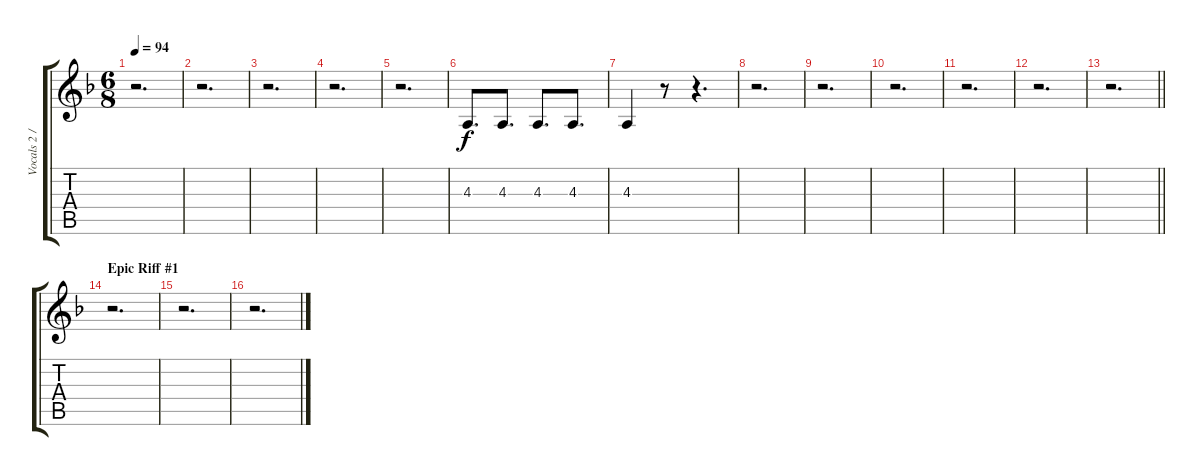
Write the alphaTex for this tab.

\track ("Vocals 2 / Fills" "Vocals 2 /") {instrument oboe}
\staff {score tabs}
\tuning (E4 A3 F3 D3 A2 D2) {hide}
\ts (6 8)
\tempo 94
\clef g2
\ks dminor
r.2{d dy f} |
r.2{d} |
r.2{d} |
r.2{d} |
r.2{d} |
4.3.8{d volume 12 instrument oboe} 4.3.8{d} 4.3.8{d} 4.3.8{d} |
4.3.4 r.8 r.4{d} |
r.2{d} |
r.2{d} |
r.2{d} |
r.2{d} |
r.2{d} |
\barLineRight lightlight
r.2{d} |
\section ("" "Epic Riff #1")
r.2{d} |
r.2{d} |
r.2{d}
